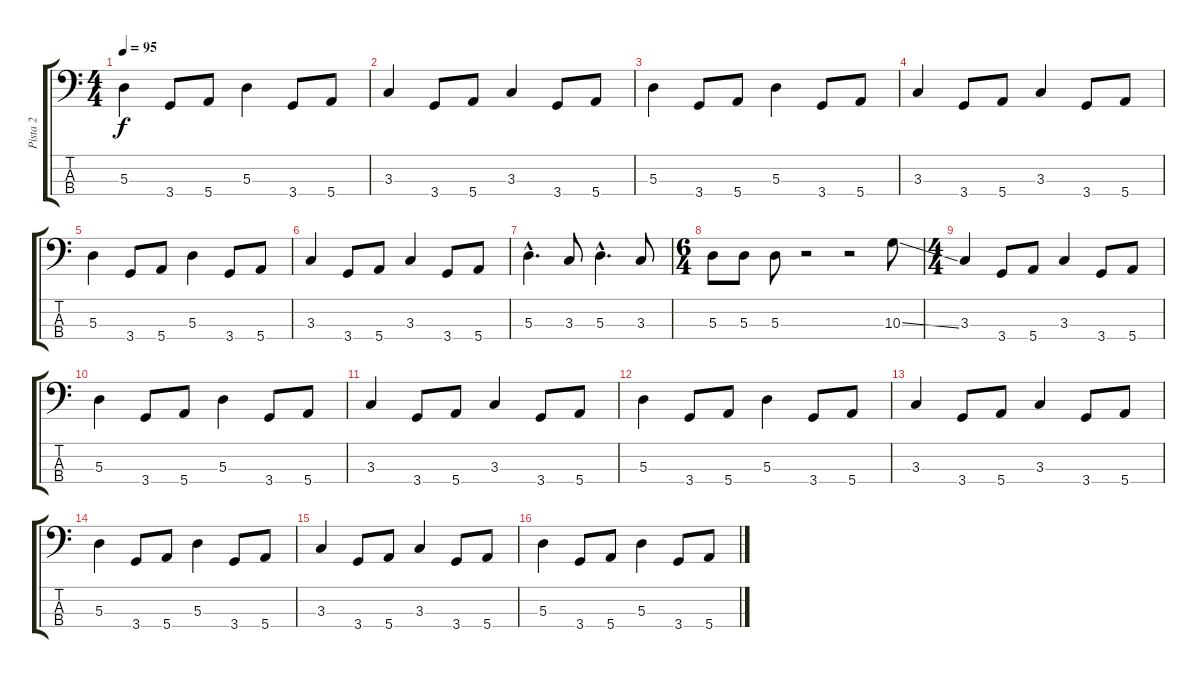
\track ("Pista 2" "Pista 2") {instrument electricbassfinger}
\staff {score tabs}
\tuning (G2 D2 A1 E1) {hide}
\ts (4 4)
\tempo 95
\clef f4
\ks c
5.3.4{dy f} 3.4.8 5.4.8 5.3.4 3.4.8 5.4.8 |
3.3.4 3.4.8 5.4.8 3.3.4 3.4.8 5.4.8 |
5.3.4 3.4.8 5.4.8 5.3.4 3.4.8 5.4.8 |
3.3.4 3.4.8 5.4.8 3.3.4 3.4.8 5.4.8 |
5.3.4 3.4.8 5.4.8 5.3.4 3.4.8 5.4.8 |
3.3.4 3.4.8 5.4.8 3.3.4 3.4.8 5.4.8 |
5.3{hac}.4{d} 3.3.8 5.3{hac}.4{d} 3.3.8 |
\ts (6 4)
5.3.8 5.3.8 5.3.8 r.2 r.2 10.3{ss}.8 |
\ts (4 4)
3.3.4 3.4.8 5.4.8 3.3.4 3.4.8 5.4.8 |
5.3.4 3.4.8 5.4.8 5.3.4 3.4.8 5.4.8 |
3.3.4 3.4.8 5.4.8 3.3.4 3.4.8 5.4.8 |
5.3.4 3.4.8 5.4.8 5.3.4 3.4.8 5.4.8 |
3.3.4 3.4.8 5.4.8 3.3.4 3.4.8 5.4.8 |
5.3.4 3.4.8 5.4.8 5.3.4 3.4.8 5.4.8 |
3.3.4 3.4.8 5.4.8 3.3.4 3.4.8 5.4.8 |
5.3.4 3.4.8 5.4.8 5.3.4 3.4.8 5.4.8
